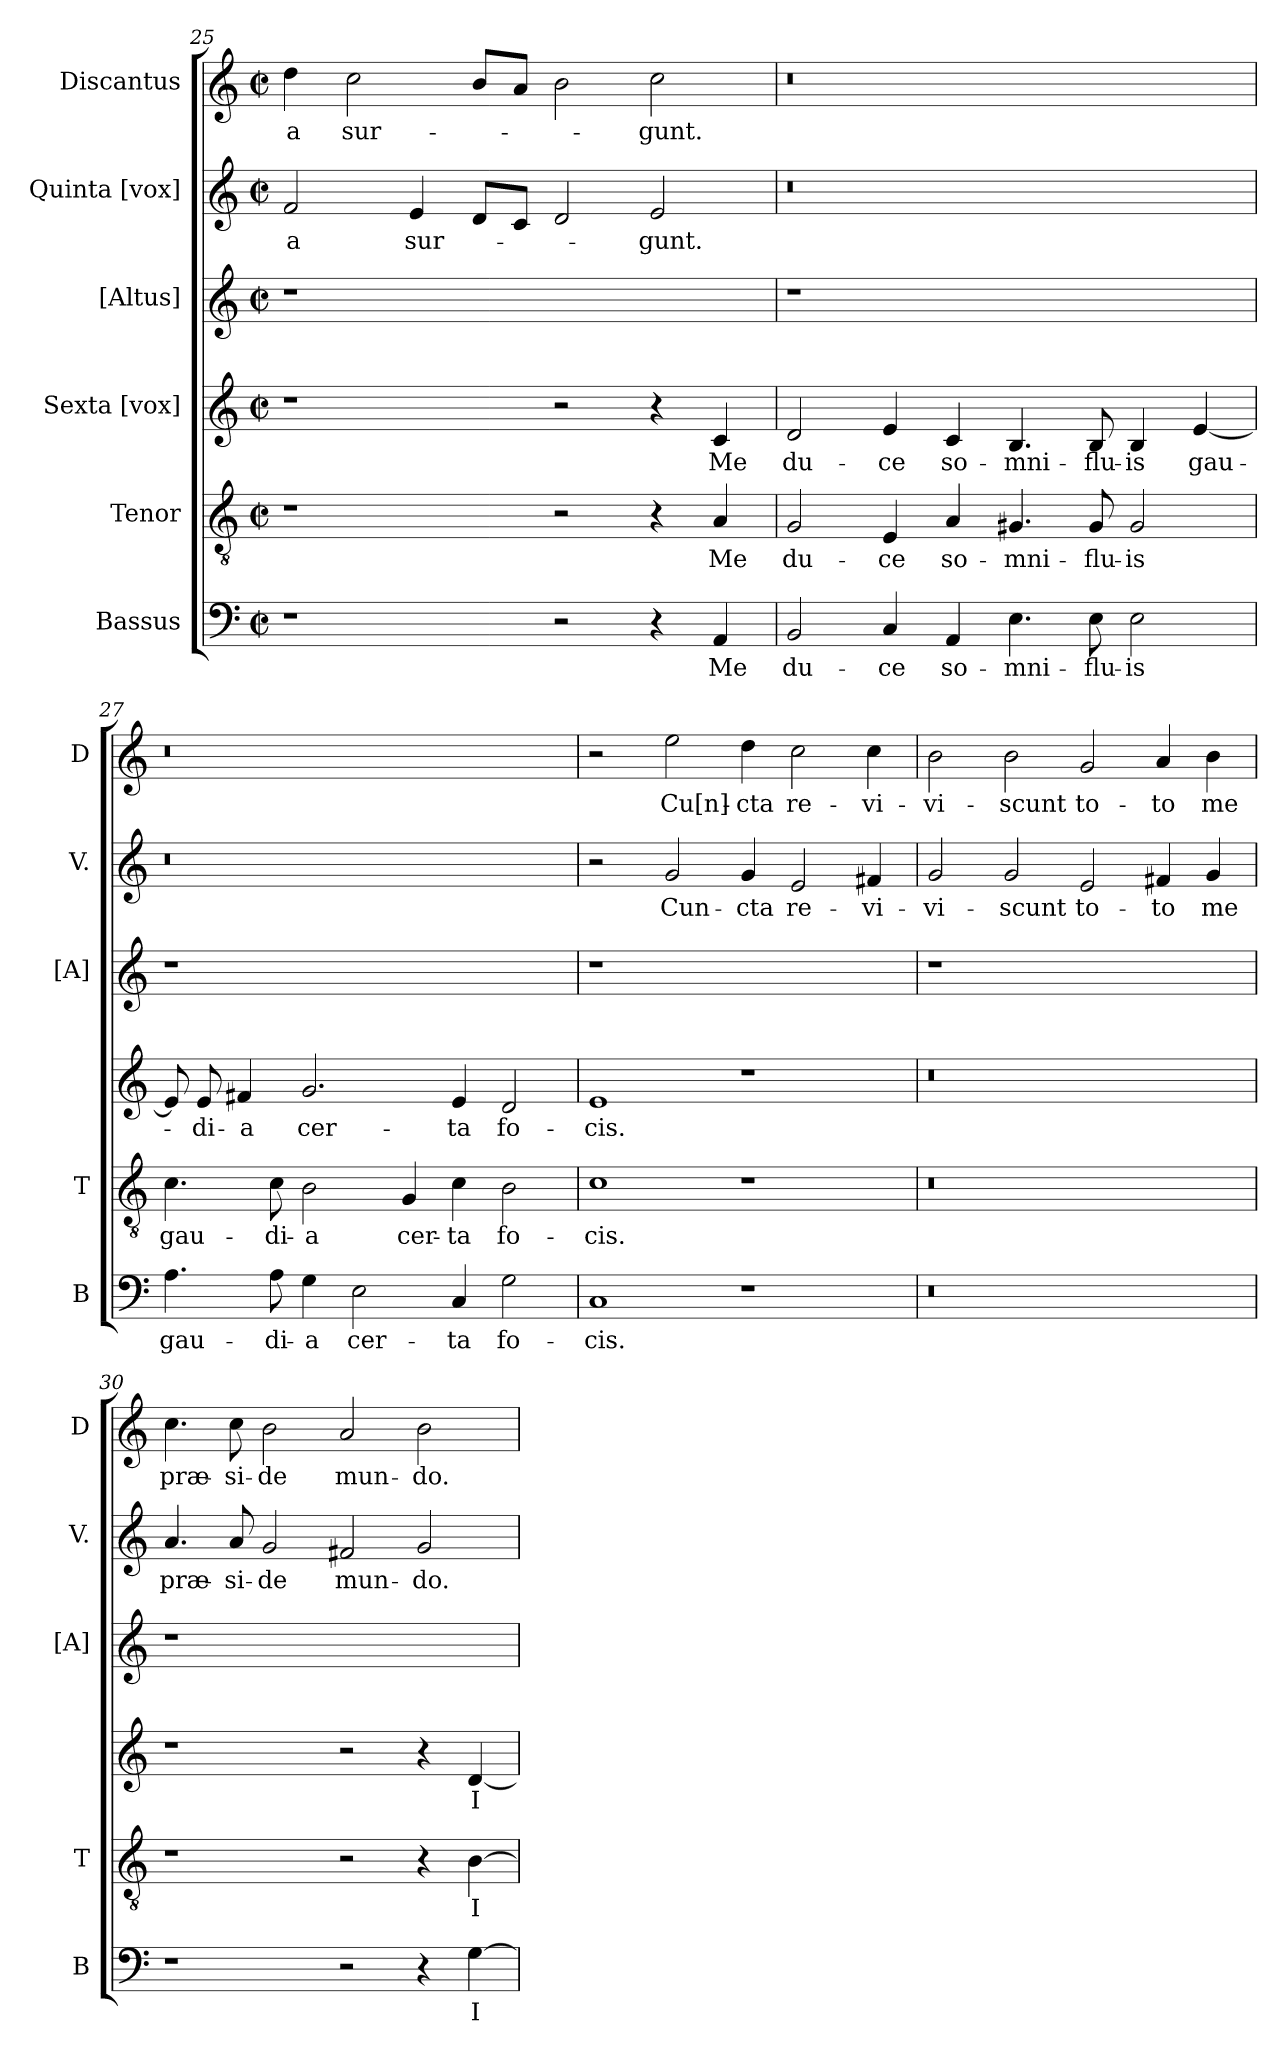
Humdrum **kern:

**kern	**text	**kern	**text	**kern	**text	**kern	**kern	**text	**kern	**text
*part6	*part6	*part5	*part5	*part4	*part4	*part3	*part2	*part2	*part1	*part1
*staff6	*staff6	*staff5	*staff5	*staff4	*staff4	*staff3	*staff2	*staff2	*staff1	*staff1
*I"Bassus	*	*I"Tenor	*	*I"Sexta [vox]	*	*I"[Altus]	*I"Quinta [vox]	*	*I"Discantus	*
*I'B	*	*I'T	*	*	*	*I'[A]	*I'V.	*	*I'D	*
*clefF4	*	*clefGv2	*	*clefG2	*	*clefG2	*clefG2	*	*clefG2	*
*k[]	*	*k[]	*	*k[]	*	*k[]	*k[]	*	*k[]	*
*C:	*	*C:	*	*C:	*	*C:	*C:	*	*C:	*
*M2/2	*	*M2/2	*	*M2/2	*	*M2/2	*M2/2	*	*M2/2	*
*met(c|)	*	*met(c|)	*	*met(c|)	*	*met(c|)	*met(c|)	*	*met(c|)	*
=25	=25	=25	=25	=25	=25	=25	=25	=25	=25	=25
1r	.	1r	.	1r	.	1r	2f	-a	4dd	-a
.	.	.	.	.	.	.	.	.	2cc	sur-
.	.	.	.	.	.	.	4e	sur-	.	.
.	.	.	.	.	.	.	8dL	.	8bL	.
.	.	.	.	.	.	.	8cJ	.	8aJ	.
2r	.	2r	.	2r	.	1ryy	2d	.	2b	.
4r	.	4r	.	4r	.	.	2e	-gunt.	2cc	-gunt.
4AA	Me	4A	Me	4c	Me	.	.	.	.	.
=26	=26	=26	=26	=26	=26	=26	=26	=26	=26	=26
2BB	du-	2G	du-	2d	du-	1r	0r	.	0r	.
4C	-ce	4E	-ce	4e	-ce	.	.	.	.	.
4AA	so-	4A	so-	4c	so-	.	.	.	.	.
4.E	-mni-	4.G#X	-mni-	4.B	-mni-	1ryy	.	.	.	.
8E	-flu-	8G#	-flu-	8B	-flu-	.	.	.	.	.
2E	-is	2G#	-is	4B	-is	.	.	.	.	.
.	.	.	.	[4e	gau-	.	.	.	.	.
=27	=27	=27	=27	=27	=27	=27	=27	=27	=27	=27
4.A	gau-	4.c	gau-	8e]	.	1r	0r	.	0r	.
.	.	.	.	8e	-di-	.	.	.	.	.
.	.	.	.	4f#X	-a	.	.	.	.	.
8A	-di-	8c	-di-	.	.	.	.	.	.	.
4G	-a	2B	-a	2.g	cer-	.	.	.	.	.
2E	cer-	.	.	.	.	.	.	.	.	.
.	.	4G	cer-	.	.	1ryy	.	.	.	.
4C	-ta	4c	-ta	4e	-ta	.	.	.	.	.
2G	fo-	2B	fo-	2d	fo-	.	.	.	.	.
=28	=28	=28	=28	=28	=28	=28	=28	=28	=28	=28
1C	-cis.	1c	-cis.	1e	-cis.	1r	2r	.	2r	.
.	.	.	.	.	.	.	2g	Cun-	2ee	Cu[n]-
1r	.	1r	.	1r	.	1ryy	4g	-cta	4dd	-cta
.	.	.	.	.	.	.	2e	re-	2cc	re-
.	.	.	.	.	.	.	4f#X	-vi-	4cc	-vi-
=29	=29	=29	=29	=29	=29	=29	=29	=29	=29	=29
0r	.	0r	.	0r	.	1r	2g	-vi-	2b	-vi-
.	.	.	.	.	.	.	2g	-scunt	2b	-scunt
.	.	.	.	.	.	1ryy	2e	to-	2g	to-
.	.	.	.	.	.	.	4f#X	-to	4a	-to
.	.	.	.	.	.	.	4g	me	4b	me
=30	=30	=30	=30	=30	=30	=30	=30	=30	=30	=30
1r	.	1r	.	1r	.	1r	4.a	præ-	4.cc	præ-
.	.	.	.	.	.	.	8a	-si-	8cc	-si-
.	.	.	.	.	.	.	2g	-de	2b	-de
2r	.	2r	.	2r	.	1ryy	2f#X	mun-	2a	mun-
4r	.	4r	.	4r	.	.	2g	-do.	2b	-do.
[4G	I-	[4B	I-	[4d	I-	.	.	.	.	.
=	=	=	=	=	=	=	=	=	=	=
*-	*-	*-	*-	*-	*-	*-	*-	*-	*-	*-
